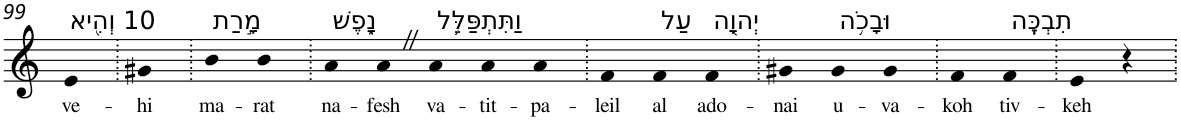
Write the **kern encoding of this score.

**kern	**text
*part1	*part1
*staff1	*staff1
*I"Piano	*
*I'Pno	*
!!LO:PB:g=z
*clefG2	*
*k[]	*
=99	=99
!LO:TX:a:t=10 וְהִ֖יא	!
!	!LO:LY:b
4e	ve-
=100.	=100.
!	!LO:LY:b
4g#X	-hi
=101.	=101.
!LO:TX:a:t=מָ֣רַת	!
!	!LO:LY:b
4b	ma-
!	!LO:LY:b
4b	-rat
=102.	=102.
!LO:TX:a:t=נָ֑פֶשׁ	!
!	!LO:LY:b
4a	na-
!	!LO:LY:b
4aZ	-fesh
!LO:TX:a:t=וַתִּתְפַּלֵּ֥ל	!
!	!LO:LY:b
4a	va-
!	!LO:LY:b
4a	-tit-
!	!LO:LY:b
4a	-pa-
=103.	=103.
!	!LO:LY:b
4f	-leil
!LO:TX:a:t=עַל	!
!	!LO:LY:b
4f	al
!LO:TX:a:t=יְהוָ֖ה	!
!	!LO:LY:b
4f	ado-
=104.	=104.
!	!LO:LY:b
4g#X	-nai
!LO:TX:a:t=וּבָכֹ֥ה	!
!	!LO:LY:b
4g#	u-
!	!LO:LY:b
4g#	-va-
=105.	=105.
!	!LO:LY:b
4f	-koh
!LO:TX:a:t=תִבְכֶּֽה	!
!	!LO:LY:b
4f	tiv-
=106.	=106.
!	!LO:LY:b
4e	-keh
4r	.
=.	=.
*-	*-
